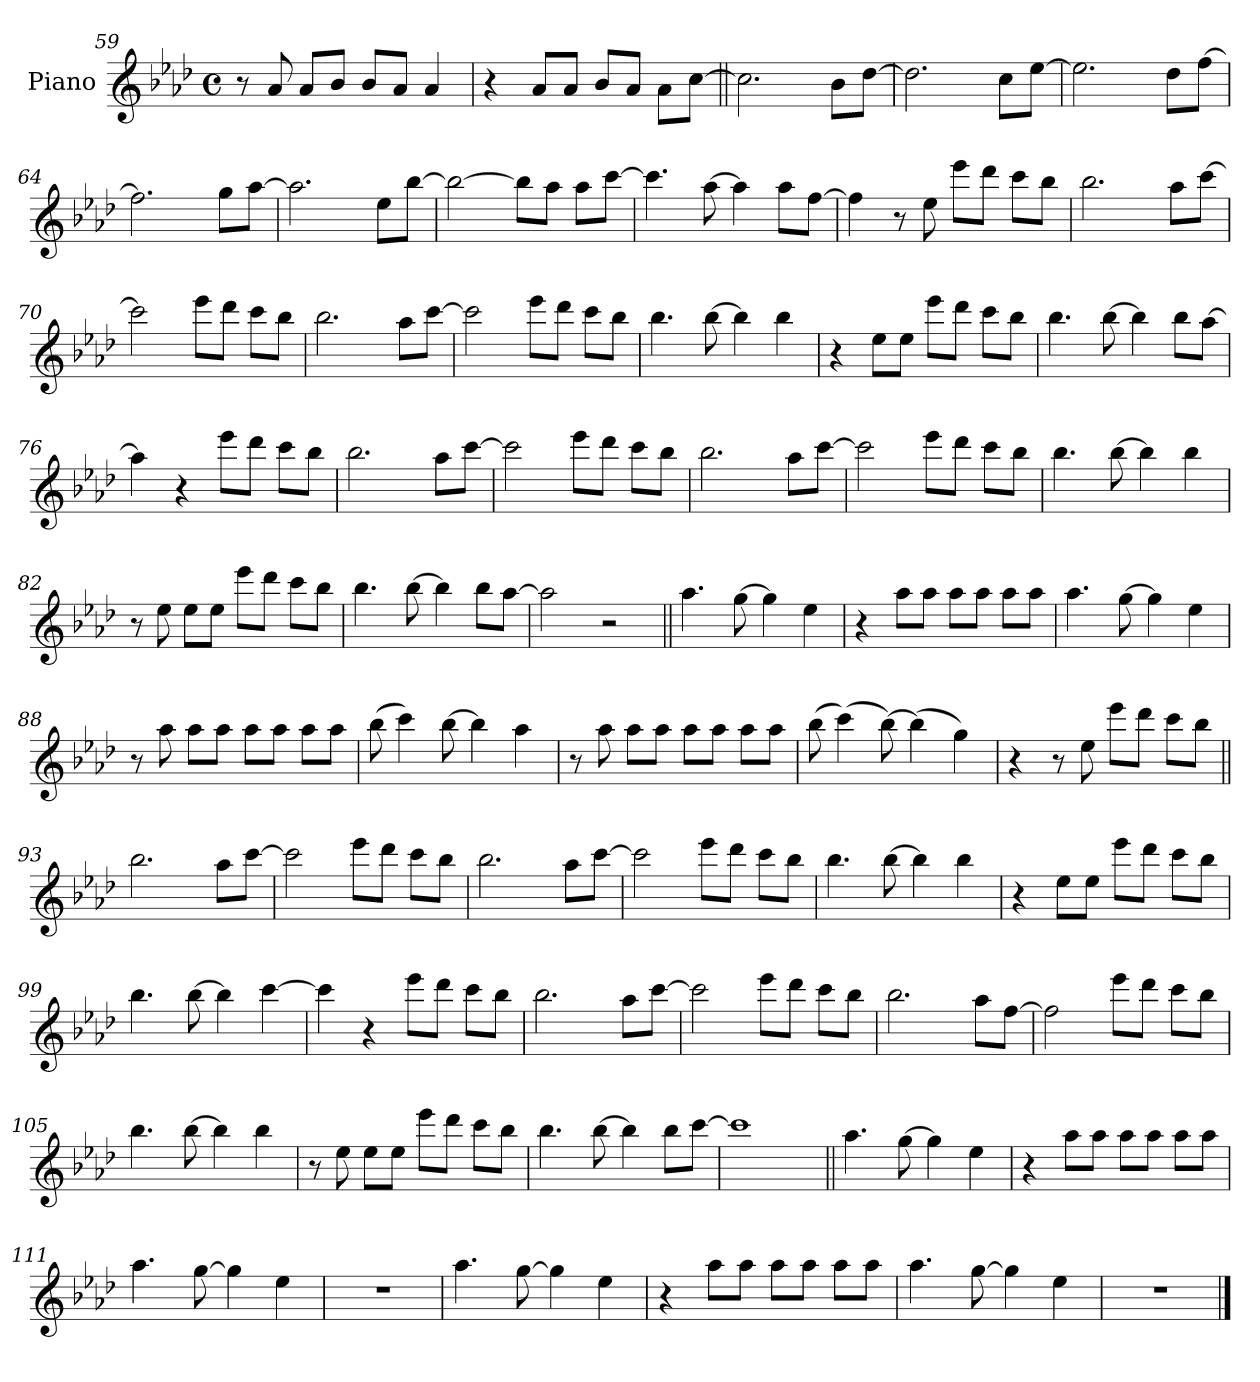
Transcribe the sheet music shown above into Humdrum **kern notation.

**kern
*part1
*staff1
*I"Piano
*I'Pno.
*clefG2
*k[b-e-a-d-]
*M4/4
*met(c)
=59
8r
8a-
8a-L
8b-J
8b-L
8a-J
4a-
=60
4r
8a-L
8a-J
8b-L
8a-J
8a-L
[8ccJ
=61||
2.cc]
8b-L
[8dd-J
=62
2.dd-]
8ccL
[8ee-J
=63
2.ee-]
8dd-L
[8ffJ
=64
2.ff]
8ggL
[8aa-J
=65
2.aa-]
8ee-L
[8bb-J
=66
2bb-_
8bb-L]
8aa-J
8aa-L
[8cccJ
=67
4.ccc]
[8aa-
4aa-]
8aa-L
[8ffJ
=68
4ff]
8r
8ee-
8eee-L
8ddd-J
8cccL
8bb-J
=69
2.bb-
8aa-L
[8cccJ
=70
2ccc]
8eee-L
8ddd-J
8cccL
8bb-J
=71
2.bb-
8aa-L
[8cccJ
=72
2ccc]
8eee-L
8ddd-J
8cccL
8bb-J
=73
4.bb-
[8bb-
4bb-]
4bb-
=74
4r
8ee-L
8ee-J
8eee-L
8ddd-J
8cccL
8bb-J
=75
4.bb-
[8bb-
4bb-]
8bb-L
[8aa-J
=76
4aa-]
4r
8eee-L
8ddd-J
8cccL
8bb-J
=77
2.bb-
8aa-L
[8cccJ
=78
2ccc]
8eee-L
8ddd-J
8cccL
8bb-J
=79
2.bb-
8aa-L
[8cccJ
=80
2ccc]
8eee-L
8ddd-J
8cccL
8bb-J
=81
4.bb-
[8bb-
4bb-]
4bb-
=82
8r
8ee-
8ee-L
8ee-J
8eee-L
8ddd-J
8cccL
8bb-J
=83
4.bb-
[8bb-
4bb-]
8bb-L
[8aa-J
=84
2aa-]
2r
=85||
4.aa-
[8gg
4gg]
4ee-
=86
4r
8aa-L
8aa-J
8aa-L
8aa-J
8aa-L
8aa-J
=87
4.aa-
[8gg
4gg]
4ee-
=88
8r
8aa-
8aa-L
8aa-J
8aa-L
8aa-J
8aa-L
8aa-J
=89
(8bb-
4ccc)
[8bb-
4bb-]
4aa-
=90
8r
8aa-
8aa-L
8aa-J
8aa-L
8aa-J
8aa-L
8aa-J
=91
(8bb-
(4ccc)
[8bb-)
(4bb-]
4gg)
=92
4r
8r
8ee-
8eee-L
8ddd-J
8cccL
8bb-J
=93||
2.bb-
8aa-L
[8cccJ
=94
2ccc]
8eee-L
8ddd-J
8cccL
8bb-J
=95
2.bb-
8aa-L
[8cccJ
=96
2ccc]
8eee-L
8ddd-J
8cccL
8bb-J
=97
4.bb-
[8bb-
4bb-]
4bb-
=98
4r
8ee-L
8ee-J
8eee-L
8ddd-J
8cccL
8bb-J
=99
4.bb-
[8bb-
4bb-]
[4ccc
=100
4ccc]
4r
8eee-L
8ddd-J
8cccL
8bb-J
=101
2.bb-
8aa-L
[8cccJ
=102
2ccc]
8eee-L
8ddd-J
8cccL
8bb-J
=103
2.bb-
8aa-L
[8ffJ
=104
2ff]
8eee-L
8ddd-J
8cccL
8bb-J
=105
4.bb-
[8bb-
4bb-]
4bb-
=106
8r
8ee-
8ee-L
8ee-J
8eee-L
8ddd-J
8cccL
8bb-J
=107
4.bb-
[8bb-
4bb-]
8bb-L
[8cccJ
=108
1ccc]
=109||
4.aa-
[8gg
4gg]
4ee-
=110
4r
8aa-L
8aa-J
8aa-L
8aa-J
8aa-L
8aa-J
=111
4.aa-
[8gg
4gg]
4ee-
=112
1r
=113
4.aa-
[8gg
4gg]
4ee-
=114
4r
8aa-L
8aa-J
8aa-L
8aa-J
8aa-L
8aa-J
=115
4.aa-
[8gg
4gg]
4ee-
=116
1r
==
*-
